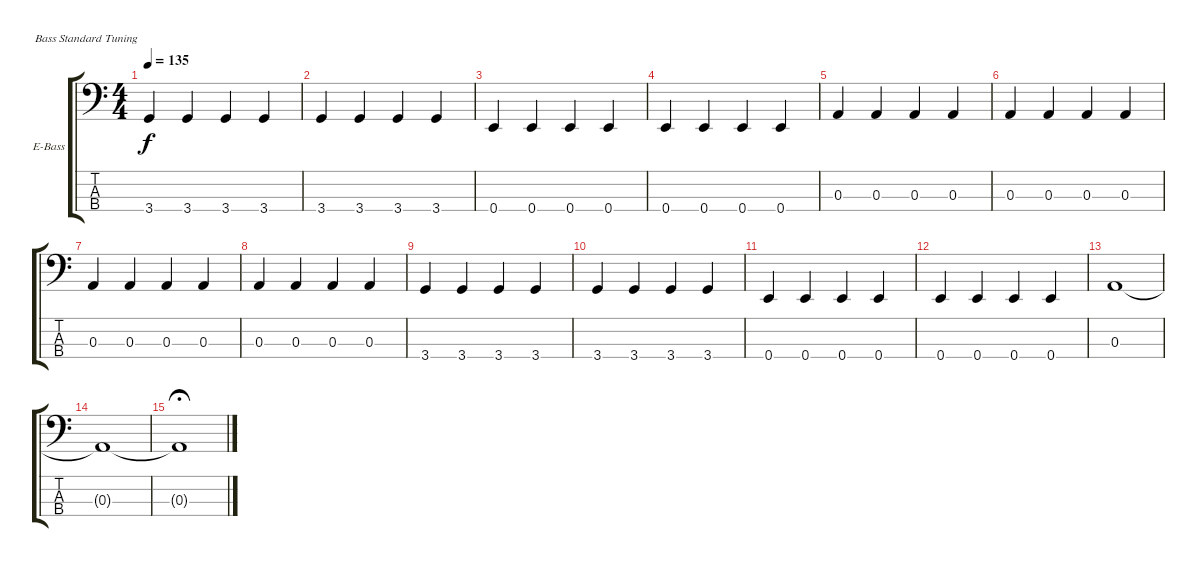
\defaultSystemsLayout 4
\bracketExtendMode groupsimilarinstruments
\firstSystemTrackNameOrientation horizontal
\otherSystemsTrackNameOrientation horizontal
\track ("Electric Bass" "E-Bass") {instrument electricbassfinger}
\staff {score tabs}
\tuning (G2 D2 A1 E1)
\ts (4 4)
\tempo 135
\clef f4
\scale
0.333333
\ks c
3.4.4{dy f} 3.4.4 3.4.4 3.4.4 |
\scale
0.333333 3.4.4 3.4.4 3.4.4 3.4.4 |
\scale
0.333333 0.4.4 0.4.4 0.4.4 0.4.4 |
\scale
0.333333 0.4.4 0.4.4 0.4.4 0.4.4 |
\scale
0.333333 0.3.4 0.3.4 0.3.4 0.3.4 |
\scale
0.333333 0.3.4 0.3.4 0.3.4 0.3.4 |
\scale
0.333333 0.3.4 0.3.4 0.3.4 0.3.4 |
\scale
0.333333 0.3.4 0.3.4 0.3.4 0.3.4 |
\scale
0.333333 3.4.4 3.4.4 3.4.4 3.4.4 |
\scale
0.333333 3.4.4 3.4.4 3.4.4 3.4.4 |
\scale
0.333333 0.4.4 0.4.4 0.4.4 0.4.4 |
\scale
0.333333 0.4.4 0.4.4 0.4.4 0.4.4 |
\scale
0.333333 0.3.1 |
0.3{t}.1 |
0.3{t}.1{fermata (medium 0.5)}
